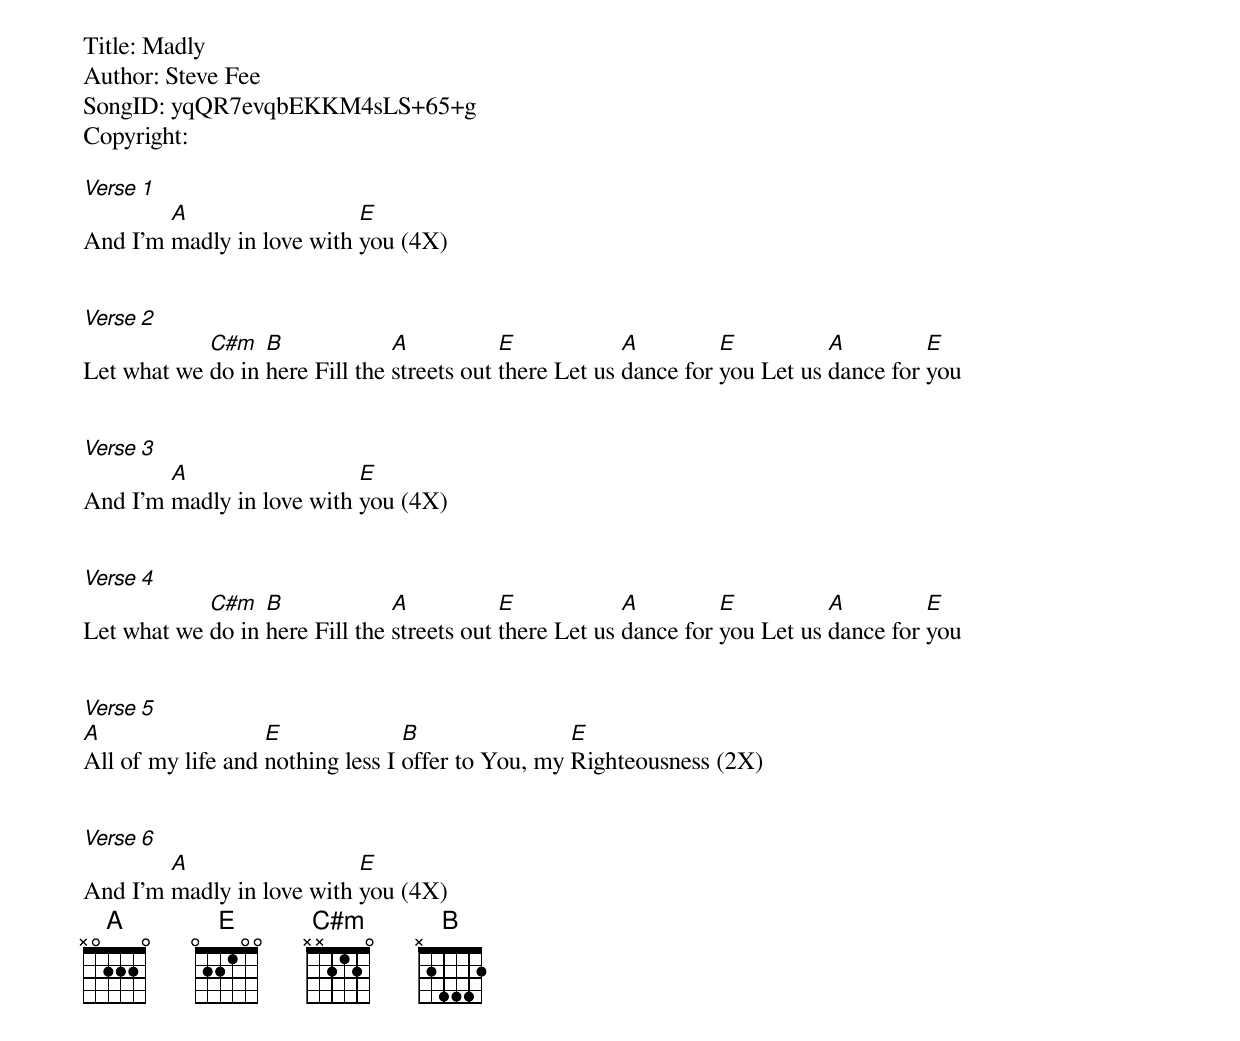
Title: Madly
Author: Steve Fee
SongID: yqQR7evqbEKKM4sLS+65+g
Copyright:

[Verse 1]
And I'm [A]madly in love with [E]you (4X)


[Verse 2]
Let what we [C#m]do in [B]here Fill the [A]streets out [E]there Let us [A]dance for [E]you Let us [A]dance for [E]you


[Verse 3]
And I'm [A]madly in love with [E]you (4X)


[Verse 4]
Let what we [C#m]do in [B]here Fill the [A]streets out [E]there Let us [A]dance for [E]you Let us [A]dance for [E]you


[Verse 5]
[A]All of my life and [E]nothing less I [B]offer to You, my [E]Righteousness (2X)


[Verse 6]
And I'm [A]madly in love with [E]you (4X)
